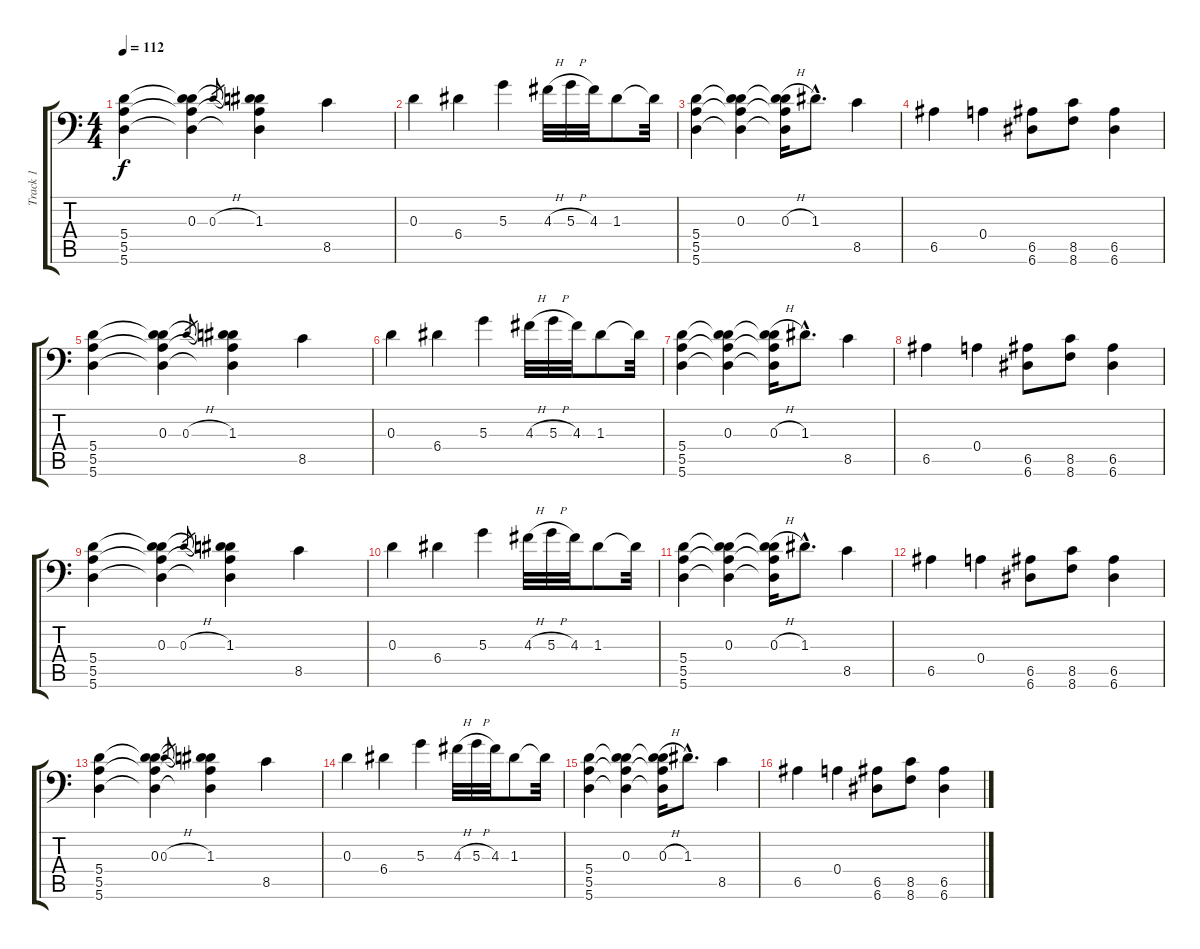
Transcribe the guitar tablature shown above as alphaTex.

\track ("Track 1" "Track 1") {instrument acousticguitarnylon}
\staff {score tabs}
\tuning (B3 Gb3 D3 A2 E2 A1) {hide}
\ts (4 4)
\tempo 112
\tempo 100
\tempo 112
\clef f4
\ks c
(5.4 5.5 5.6).4{dy f instrument acousticguitarnylon} (0.3 5.4{t} 5.5{t} 5.6{t}).4 0.3{h}.8{gr} (1.3 5.4{t} 5.5{t} 5.6{t}).4 8.5.4 |
0.3.4 6.4.4 5.3.4 4.3{h}.32 5.3{h}.32 4.3.32 1.3.8 1.3{t}.32 |
(5.4 5.5 5.6).4 (0.3 5.4{t} 5.5{t} 5.6{t}).4 (0.3{h} 5.4{t} 5.5{t} 5.6{t}).16 1.3{hac}.8{d} 8.5.4 |
6.5.4 0.4.4 (6.5 6.6).8 (8.5 8.6).8 (6.5 6.6).4 |
(5.4 5.5 5.6).4 (0.3 5.4{t} 5.5{t} 5.6{t}).4 0.3{h}.8{gr} (1.3 5.4{t} 5.5{t} 5.6{t}).4 8.5.4 |
0.3.4 6.4.4 5.3.4 4.3{h}.32 5.3{h}.32 4.3.32 1.3.8 1.3{t}.32 |
(5.4 5.5 5.6).4 (0.3 5.4{t} 5.5{t} 5.6{t}).4 (0.3{h} 5.4{t} 5.5{t} 5.6{t}).16 1.3{hac}.8{d} 8.5.4 |
6.5.4 0.4.4 (6.5 6.6).8 (8.5 8.6).8 (6.5 6.6).4 |
(5.4 5.5 5.6).4 (0.3 5.4{t} 5.5{t} 5.6{t}).4 0.3{h}.8{gr} (1.3 5.4{t} 5.5{t} 5.6{t}).4 8.5.4 |
0.3.4 6.4.4 5.3.4 4.3{h}.32 5.3{h}.32 4.3.32 1.3.8 1.3{t}.32 |
(5.4 5.5 5.6).4 (0.3 5.4{t} 5.5{t} 5.6{t}).4 (0.3{h} 5.4{t} 5.5{t} 5.6{t}).16 1.3{hac}.8{d} 8.5.4 |
6.5.4 0.4.4 (6.5 6.6).8 (8.5 8.6).8 (6.5 6.6).4 |
(5.4 5.5 5.6).4 (0.3 5.4{t} 5.5{t} 5.6{t}).4 0.3{h}.8{gr} (1.3 5.4{t} 5.5{t} 5.6{t}).4 8.5.4 |
0.3.4 6.4.4 5.3.4 4.3{h}.32 5.3{h}.32 4.3.32 1.3.8 1.3{t}.32 |
(5.4 5.5 5.6).4 (0.3 5.4{t} 5.5{t} 5.6{t}).4 (0.3{h} 5.4{t} 5.5{t} 5.6{t}).16 1.3{hac}.8{d} 8.5.4 |
6.5.4 0.4.4 (6.5 6.6).8 (8.5 8.6).8 (6.5 6.6).4
